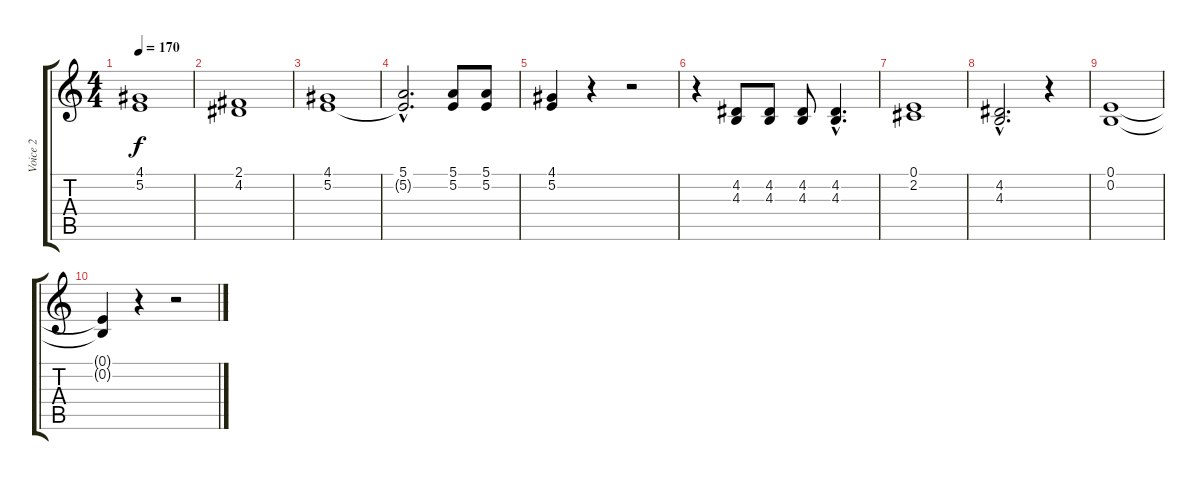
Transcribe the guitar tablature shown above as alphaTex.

\track ("Voice 2" "Voice 2") {instrument lead6voice}
\staff {score tabs}
\tuning (E4 B3 G3 D3 A2 E2) {hide}
\ts (4 4)
\tempo 170
\clef g2
\ks c
(4.1{t} 5.2{t}).1{dy f} |
(2.1 4.2).1 |
(4.1 5.2).1 |
(5.1{hac} 5.2{hac t}).2{d} (5.1 5.2).8 (5.1 5.2).8 |
(4.1 5.2).4 r.4 r.2 |
r.4 (4.2 4.3).8 (4.2 4.3).8 (4.2 4.3).8 (4.2{hac} 4.3{hac}).4{d} |
(0.1 2.2).1 |
(4.2{hac} 4.3{hac}).2{d} r.4 |
(0.1 0.2).1 |
(0.1{t} 0.2{t}).4 r.4 r.2
